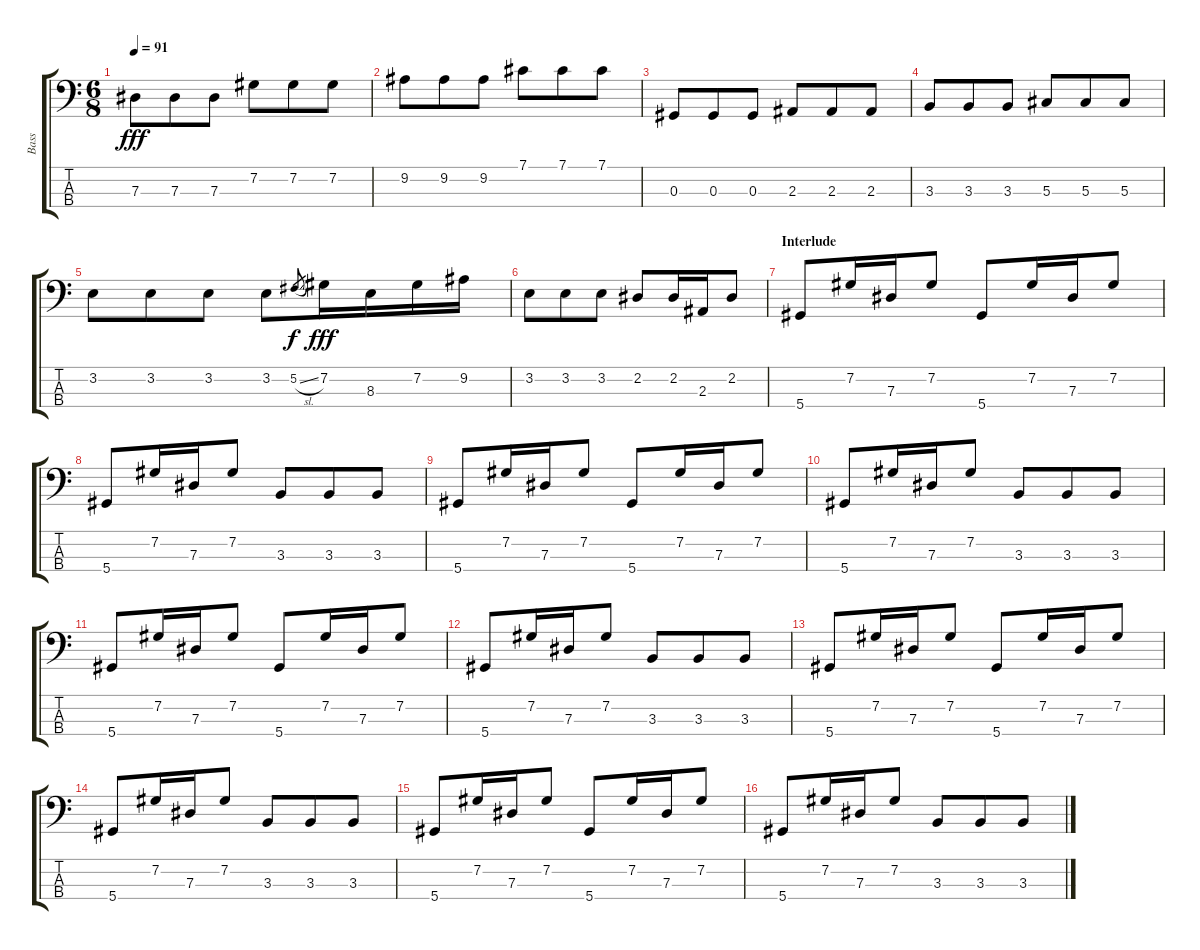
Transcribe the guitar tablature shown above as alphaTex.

\track ("Bass" "Bass") {instrument electricbassfinger}
\staff {score tabs}
\tuning (Gb2 Db2 Ab1 Eb1) {hide}
\ts (6 8)
\tempo 91
\clef f4
\ks c
7.3.8{dy fff} 7.3.8 7.3.8 7.2.8 7.2.8 7.2.8 |
9.2.8 9.2.8 9.2.8 7.1.8 7.1.8 7.1.8 |
0.3.8 0.3.8 0.3.8 2.3.8 2.3.8 2.3.8 |
3.3.8 3.3.8 3.3.8 5.3.8 5.3.8 5.3.8 |
3.2.8 3.2.8 3.2.8 3.2.8 5.2{sl}.8{gr dy f} 7.2.16{dy fff} 8.3.16 7.2.16 9.2.16 |
3.2.8 3.2.8 3.2.8 2.2.8 2.2.16 2.3.16 2.2.8 |
\section ("" "Interlude")
5.4.8 7.2.16 7.3.16 7.2.8 5.4.8 7.2.16 7.3.16 7.2.8 |
5.4.8 7.2.16 7.3.16 7.2.8 3.3.8 3.3.8 3.3.8 |
5.4.8 7.2.16 7.3.16 7.2.8 5.4.8 7.2.16 7.3.16 7.2.8 |
5.4.8 7.2.16 7.3.16 7.2.8 3.3.8 3.3.8 3.3.8 |
5.4.8 7.2.16 7.3.16 7.2.8 5.4.8 7.2.16 7.3.16 7.2.8 |
5.4.8 7.2.16 7.3.16 7.2.8 3.3.8 3.3.8 3.3.8 |
5.4.8 7.2.16 7.3.16 7.2.8 5.4.8 7.2.16 7.3.16 7.2.8 |
5.4.8 7.2.16 7.3.16 7.2.8 3.3.8 3.3.8 3.3.8 |
5.4.8 7.2.16 7.3.16 7.2.8 5.4.8 7.2.16 7.3.16 7.2.8 |
5.4.8 7.2.16 7.3.16 7.2.8 3.3.8 3.3.8 3.3.8
